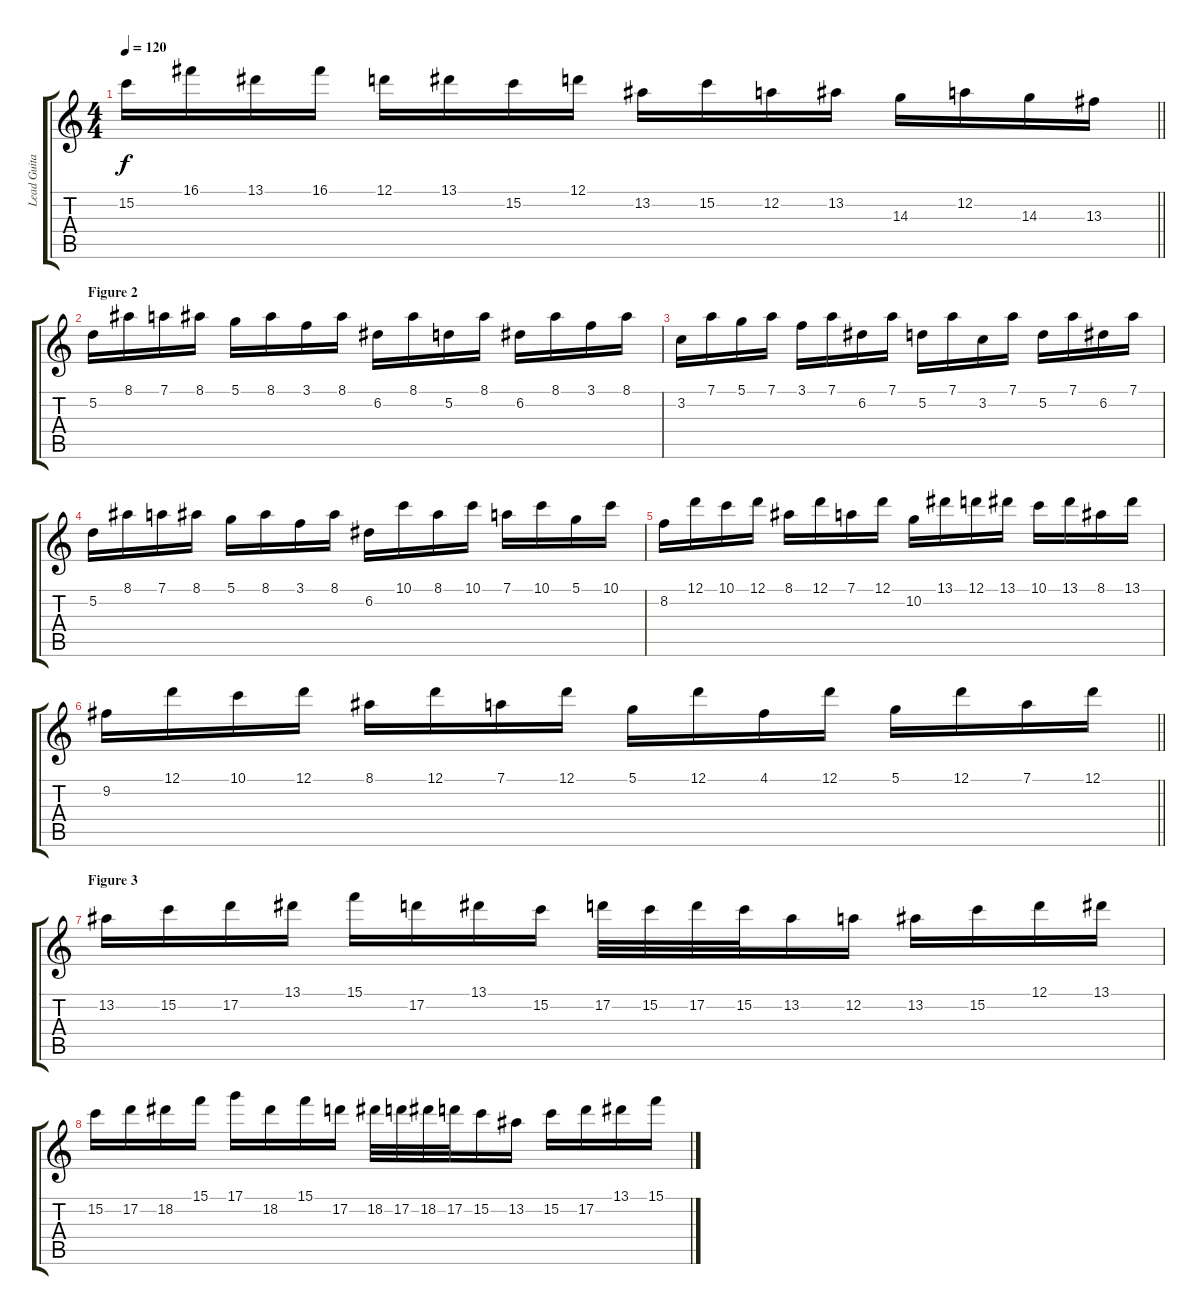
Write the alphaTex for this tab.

\track ("Lead Guitar" "Lead Guita") {instrument distortionguitar}
\staff {score tabs}
\tuning (D4 A3 F3 C3 G2 D2) {hide}
\ts (4 4)
\tempo 120
\clef g2
\barLineRight lightlight
\ks c
15.2.16{dy f} 16.1.16 13.1.16 16.1.16 12.1.16 13.1.16 15.2.16 12.1.16 13.2.16 15.2.16 12.2.16 13.2.16 14.3.16 12.2.16 14.3.16 13.3.16 |
\section ("" "Figure 2")
5.2.16 8.1.16 7.1.16 8.1.16 5.1.16 8.1.16 3.1.16 8.1.16 6.2.16 8.1.16 5.2.16 8.1.16 6.2.16 8.1.16 3.1.16 8.1.16 |
3.2.16 7.1.16 5.1.16 7.1.16 3.1.16 7.1.16 6.2.16 7.1.16 5.2.16 7.1.16 3.2.16 7.1.16 5.2.16 7.1.16 6.2.16 7.1.16 |
5.2.16 8.1.16 7.1.16 8.1.16 5.1.16 8.1.16 3.1.16 8.1.16 6.2.16 10.1.16 8.1.16 10.1.16 7.1.16 10.1.16 5.1.16 10.1.16 |
8.2.16 12.1.16 10.1.16 12.1.16 8.1.16 12.1.16 7.1.16 12.1.16 10.2.16 13.1.16 12.1.16 13.1.16 10.1.16 13.1.16 8.1.16 13.1.16 |
\barLineRight lightlight
9.2.16 12.1.16 10.1.16 12.1.16 8.1.16 12.1.16 7.1.16 12.1.16 5.1.16 12.1.16 4.1.16 12.1.16 5.1.16 12.1.16 7.1.16 12.1.16 |
\section ("" "Figure 3")
13.2.16{volume 16} 15.2.16 17.2.16 13.1.16 15.1.16 17.2.16 13.1.16 15.2.16 17.2.32 15.2.32 17.2.32 15.2.32 13.2.16 12.2.16 13.2.16 15.2.16 12.1.16 13.1.16 |
15.2.16 17.2.16 18.2.16 15.1.16 17.1.16 18.2.16 15.1.16 17.2.16 18.2.32 17.2.32 18.2.32 17.2.32 15.2.16 13.2.16 15.2.16 17.2.16 13.1.16 15.1.16
